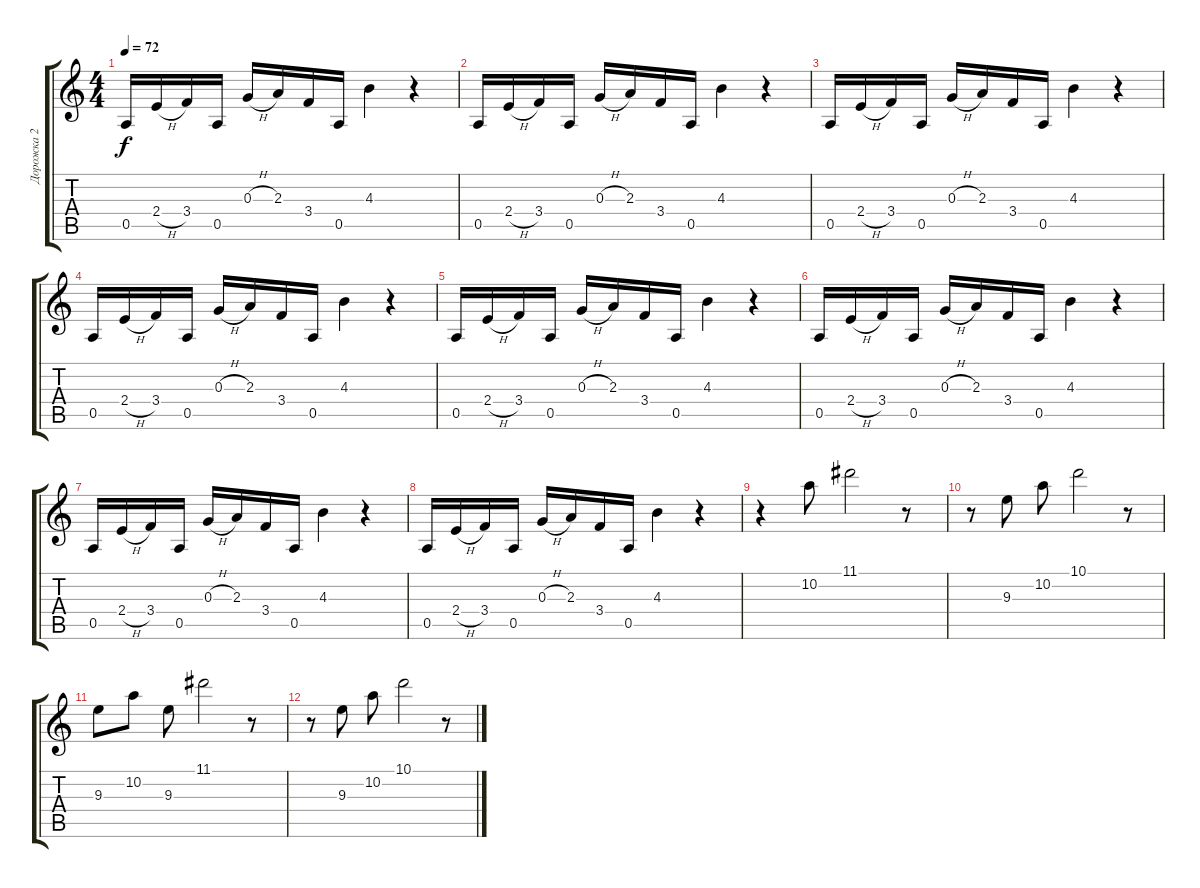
\track ("Дорожка 2" "Дорожка 2") {instrument electricguitarmuted}
\staff {score tabs}
\tuning (E4 B3 G3 D3 A2 D2) {hide}
\ts (4 4)
\tempo 72
\clef g2
\ks c
0.5.16{dy f} 2.4{h}.16 3.4.16 0.5.16 0.3{h}.16 2.3.16 3.4.16 0.5.16 4.3.4 r.4 |
0.5.16 2.4{h}.16 3.4.16 0.5.16 0.3{h}.16 2.3.16 3.4.16 0.5.16 4.3.4 r.4 |
0.5.16 2.4{h}.16 3.4.16 0.5.16 0.3{h}.16 2.3.16 3.4.16 0.5.16 4.3.4 r.4 |
0.5.16 2.4{h}.16 3.4.16 0.5.16 0.3{h}.16 2.3.16 3.4.16 0.5.16 4.3.4 r.4 |
0.5.16 2.4{h}.16 3.4.16 0.5.16 0.3{h}.16 2.3.16 3.4.16 0.5.16 4.3.4 r.4 |
0.5.16 2.4{h}.16 3.4.16 0.5.16 0.3{h}.16 2.3.16 3.4.16 0.5.16 4.3.4 r.4 |
0.5.16 2.4{h}.16 3.4.16 0.5.16 0.3{h}.16 2.3.16 3.4.16 0.5.16 4.3.4 r.4 |
0.5.16 2.4{h}.16 3.4.16 0.5.16 0.3{h}.16 2.3.16 3.4.16 0.5.16 4.3.4 r.4 |
r.4{instrument electricguitarclean} 10.2.8 11.1.2 r.8 |
r.8 9.3.8 10.2.8 10.1.2 r.8 |
9.3.8 10.2.8 9.3.8 11.1.2 r.8 |
r.8 9.3.8 10.2.8 10.1.2 r.8
